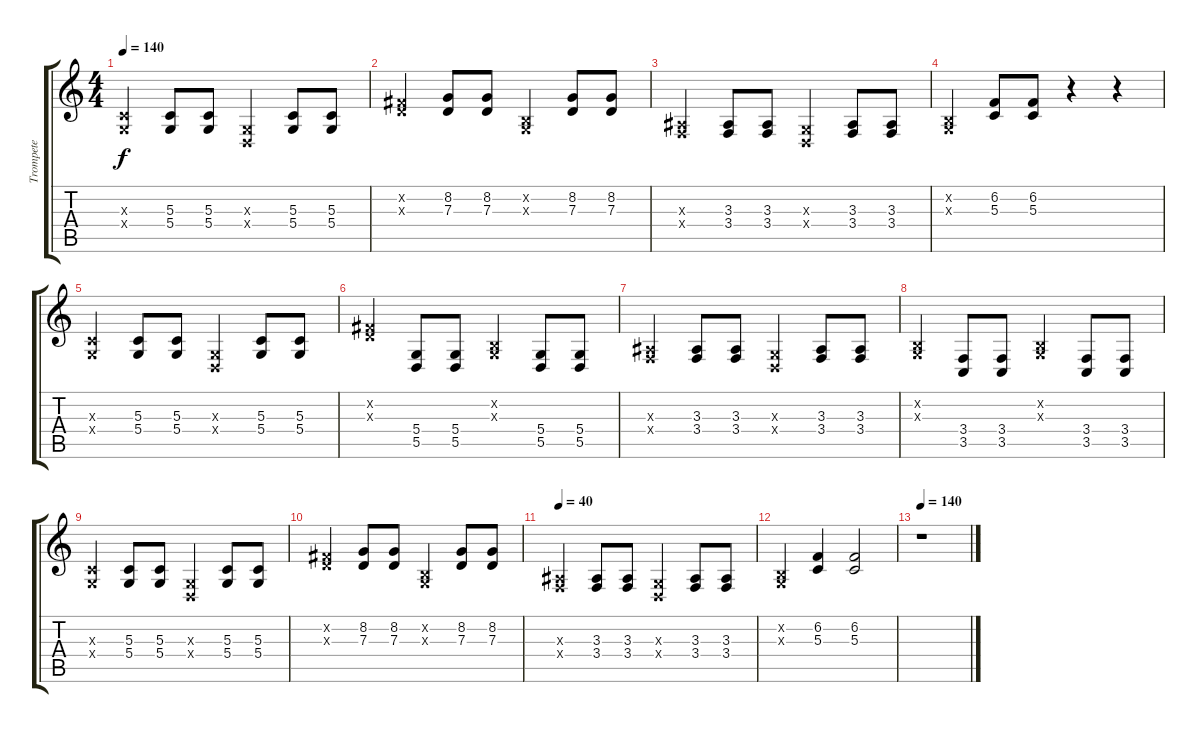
\track ("Trompete" "Trompete") {instrument trumpet}
\staff {score tabs}
\tuning (E4 B3 G3 D3 A2 E2) {hide}
\ts (4 4)
\tempo 140
\clef g2
\ks c
(5.3{x} 5.4{x}).4{dy f} (5.3 5.4).8 (5.3 5.4).8 (0.3{x} 0.4{x}).4 (5.3 5.4).8 (5.3 5.4).8 |
(7.2{x} 7.3{x}).4 (8.2 7.3).8 (8.2 7.3).8 (0.2{x} 0.3{x}).4 (8.2 7.3).8 (8.2 7.3).8 |
(3.3{x} 3.4{x}).4 (3.3 3.4).8 (3.3 3.4).8 (0.3{x} 0.4{x}).4 (3.3 3.4).8 (3.3 3.4).8 |
(0.2{x} 0.3{x}).4 (6.2 5.3).8 (6.2 5.3).8 r.4 r.4 |
(5.3{x} 5.4{x}).4 (5.3 5.4).8 (5.3 5.4).8 (0.3{x} 0.4{x}).4 (5.3 5.4).8 (5.3 5.4).8 |
(7.2{x} 7.3{x}).4 (5.4 5.5).8 (5.4 5.5).8 (0.2{x} 0.3{x}).4 (5.4 5.5).8 (5.4 5.5).8 |
(3.3{x} 3.4{x}).4 (3.3 3.4).8 (3.3 3.4).8 (0.3{x} 0.4{x}).4 (3.3 3.4).8 (3.3 3.4).8 |
(0.2{x} 0.3{x}).4 (3.4 3.5).8 (3.4 3.5).8 (0.2{x} 0.3{x}).4 (3.4 3.5).8 (3.4 3.5).8 |
(5.3{x} 5.4{x}).4 (5.3 5.4).8 (5.3 5.4).8 (0.3{x} 0.4{x}).4 (5.3 5.4).8 (5.3 5.4).8 |
(7.2{x} 7.3{x}).4 (8.2 7.3).8 (8.2 7.3).8 (0.2{x} 0.3{x}).4 (8.2 7.3).8 (8.2 7.3).8 |
\tempo 40
(3.3{x} 3.4{x}).4 (3.3 3.4).8 (3.3 3.4).8 (0.3{x} 0.4{x}).4 (3.3 3.4).8 (3.3 3.4).8 |
(0.2{x} 0.3{x}).4 (6.2 5.3).4 (6.2 5.3).2 |
\tempo 140
r.1
